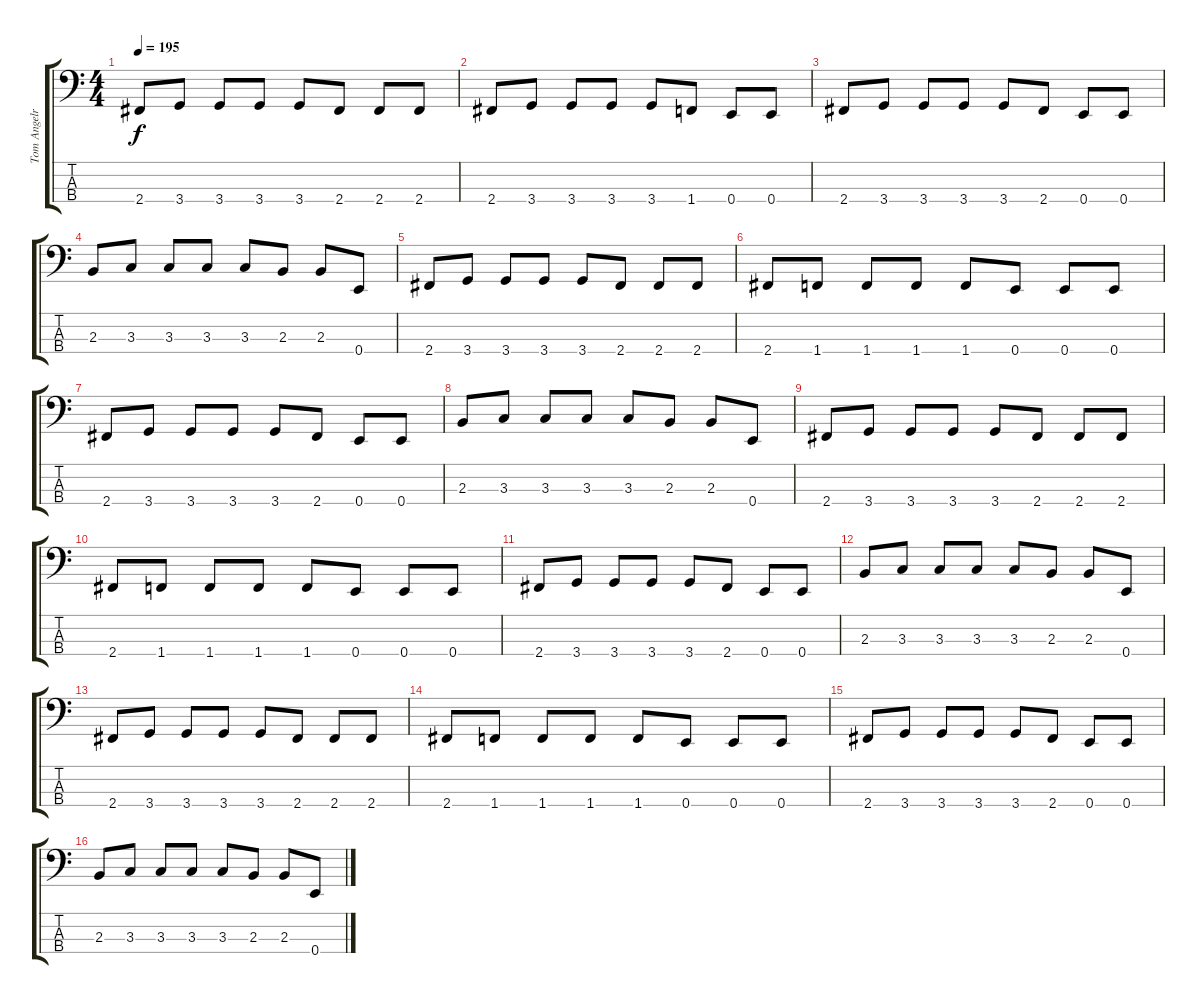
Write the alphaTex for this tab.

\track ("Tom Angelripper" "Tom Angelr") {instrument electricbasspick}
\staff {score tabs}
\tuning (G2 D2 A1 E1) {hide}
\ts (4 4)
\tempo 195
\clef f4
\ks c
2.4.8{dy f} 3.4.8 3.4.8 3.4.8 3.4.8 2.4.8 2.4.8 2.4.8 |
2.4.8 3.4.8 3.4.8 3.4.8 3.4.8 1.4.8 0.4.8 0.4.8 |
2.4.8 3.4.8 3.4.8 3.4.8 3.4.8 2.4.8 0.4.8 0.4.8 |
2.3.8 3.3.8 3.3.8 3.3.8 3.3.8 2.3.8 2.3.8 0.4.8 |
2.4.8 3.4.8 3.4.8 3.4.8 3.4.8 2.4.8 2.4.8 2.4.8 |
2.4.8 1.4.8 1.4.8 1.4.8 1.4.8 0.4.8 0.4.8 0.4.8 |
2.4.8 3.4.8 3.4.8 3.4.8 3.4.8 2.4.8 0.4.8 0.4.8 |
2.3.8 3.3.8 3.3.8 3.3.8 3.3.8 2.3.8 2.3.8 0.4.8 |
2.4.8 3.4.8 3.4.8 3.4.8 3.4.8 2.4.8 2.4.8 2.4.8 |
2.4.8 1.4.8 1.4.8 1.4.8 1.4.8 0.4.8 0.4.8 0.4.8 |
2.4.8 3.4.8 3.4.8 3.4.8 3.4.8 2.4.8 0.4.8 0.4.8 |
2.3.8 3.3.8 3.3.8 3.3.8 3.3.8 2.3.8 2.3.8 0.4.8 |
2.4.8 3.4.8 3.4.8 3.4.8 3.4.8 2.4.8 2.4.8 2.4.8 |
2.4.8 1.4.8 1.4.8 1.4.8 1.4.8 0.4.8 0.4.8 0.4.8 |
2.4.8 3.4.8 3.4.8 3.4.8 3.4.8 2.4.8 0.4.8 0.4.8 |
2.3.8 3.3.8 3.3.8 3.3.8 3.3.8 2.3.8 2.3.8 0.4.8
